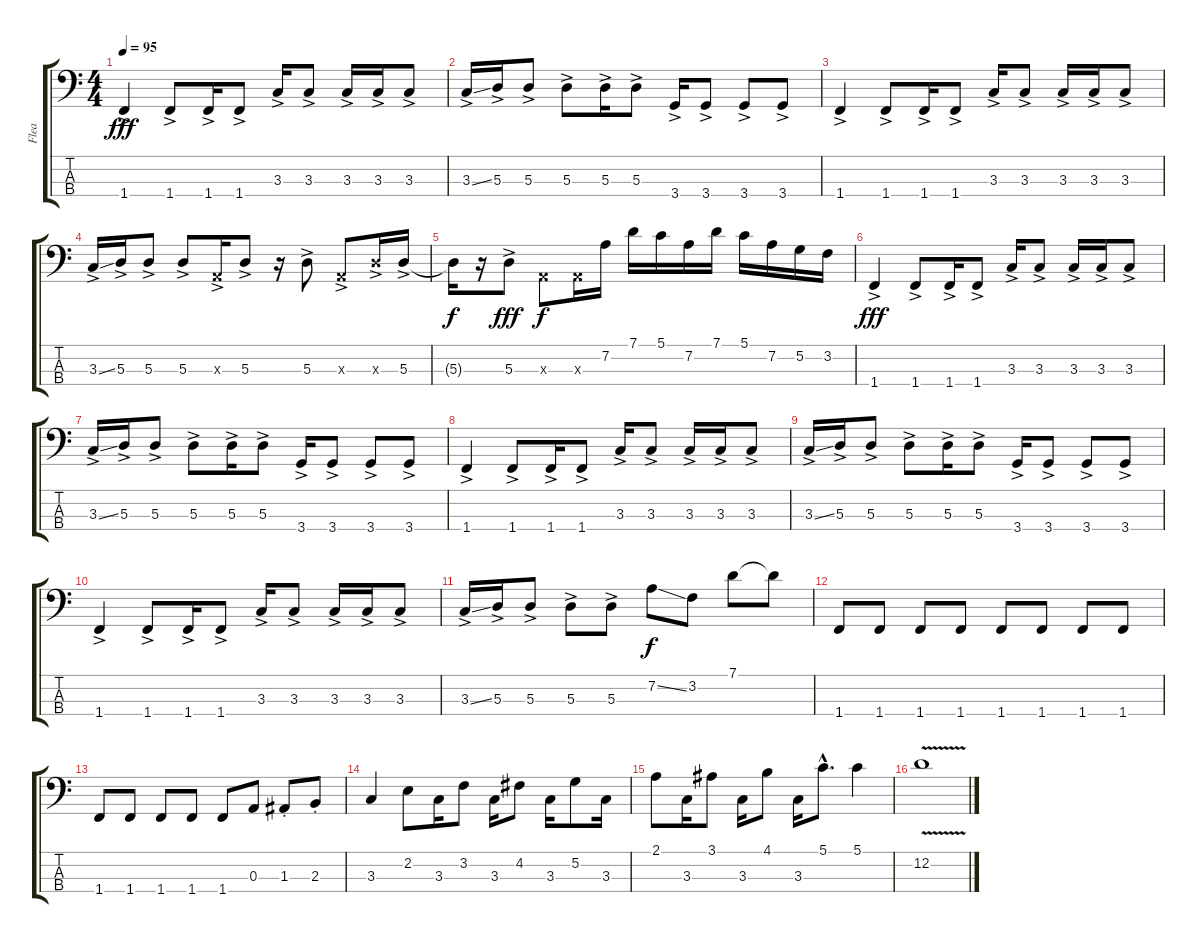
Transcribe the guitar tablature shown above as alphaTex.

\track ("Flea" "Flea") {instrument electricbassfinger}
\staff {score tabs}
\tuning (G2 D2 A1 E1) {hide}
\ts (4 4)
\tempo 95
\clef f4
\ks c
1.4{ac}.4{dy fff} 1.4{ac}.8 1.4{ac}.16 1.4{ac}.8 3.3{ac}.16 3.3{ac}.8 3.3{ac}.16 3.3{ac}.16 3.3{ac}.8 |
3.3{ss ac}.16 5.3{ac}.16 5.3{ac}.8 5.3{ac}.8 5.3{ac}.16 5.3{ac}.8 3.4{ac}.16 3.4{ac}.8 3.4{ac}.8 3.4{ac}.8 |
1.4{ac}.4 1.4{ac}.8 1.4{ac}.16 1.4{ac}.8 3.3{ac}.16 3.3{ac}.8 3.3{ac}.16 3.3{ac}.16 3.3{ac}.8 |
3.3{ss ac}.16 5.3{ac}.16 5.3{ac}.8 5.3{ac}.8 0.3{ac x}.16 5.3{ac}.8 r.16 5.3{ac}.8 0.3{ac x}.8 5.3{ac x}.16 5.3{ac}.16 |
5.3{t}.16{dy f} r.16 5.3{ac}.8{dy fff} 0.3{x}.8{dy f} 0.3{x}.16 7.2.16 7.1.16 5.1.16 7.2.16 7.1.16 5.1.16 7.2.16 5.2.16 3.2.16 |
1.4{ac}.4{dy fff} 1.4{ac}.8 1.4{ac}.16 1.4{ac}.8 3.3{ac}.16 3.3{ac}.8 3.3{ac}.16 3.3{ac}.16 3.3{ac}.8 |
3.3{ss ac}.16 5.3{ac}.16 5.3{ac}.8 5.3{ac}.8 5.3{ac}.16 5.3{ac}.8 3.4{ac}.16 3.4{ac}.8 3.4{ac}.8 3.4{ac}.8 |
1.4{ac}.4 1.4{ac}.8 1.4{ac}.16 1.4{ac}.8 3.3{ac}.16 3.3{ac}.8 3.3{ac}.16 3.3{ac}.16 3.3{ac}.8 |
3.3{ss ac}.16 5.3{ac}.16 5.3{ac}.8 5.3{ac}.8 5.3{ac}.16 5.3{ac}.8 3.4{ac}.16 3.4{ac}.8 3.4{ac}.8 3.4{ac}.8 |
1.4{ac}.4 1.4{ac}.8 1.4{ac}.16 1.4{ac}.8 3.3{ac}.16 3.3{ac}.8 3.3{ac}.16 3.3{ac}.16 3.3{ac}.8 |
3.3{ss ac}.16 5.3{ac}.16 5.3{ac}.8 5.3{ac}.8 5.3{ac}.8 7.2{ss}.8{dy f} 3.2.8 7.1.8 7.1{t}.8 |
1.4.8 1.4.8 1.4.8 1.4.8 1.4.8 1.4.8 1.4.8 1.4.8 |
1.4.8 1.4.8 1.4.8 1.4.8 1.4.8 0.3.8 1.3{st}.8 2.3{st}.8 |
3.3.4 2.2.8 3.3.16 3.2.8 3.3.16 4.2.8 3.3.16 5.2.8 3.3.16 |
2.1.8 3.3.16 3.1.8 3.3.16 4.1.8 3.3.16 5.1{hac}.8{d} 5.1.4 |
12.2{v}.1
